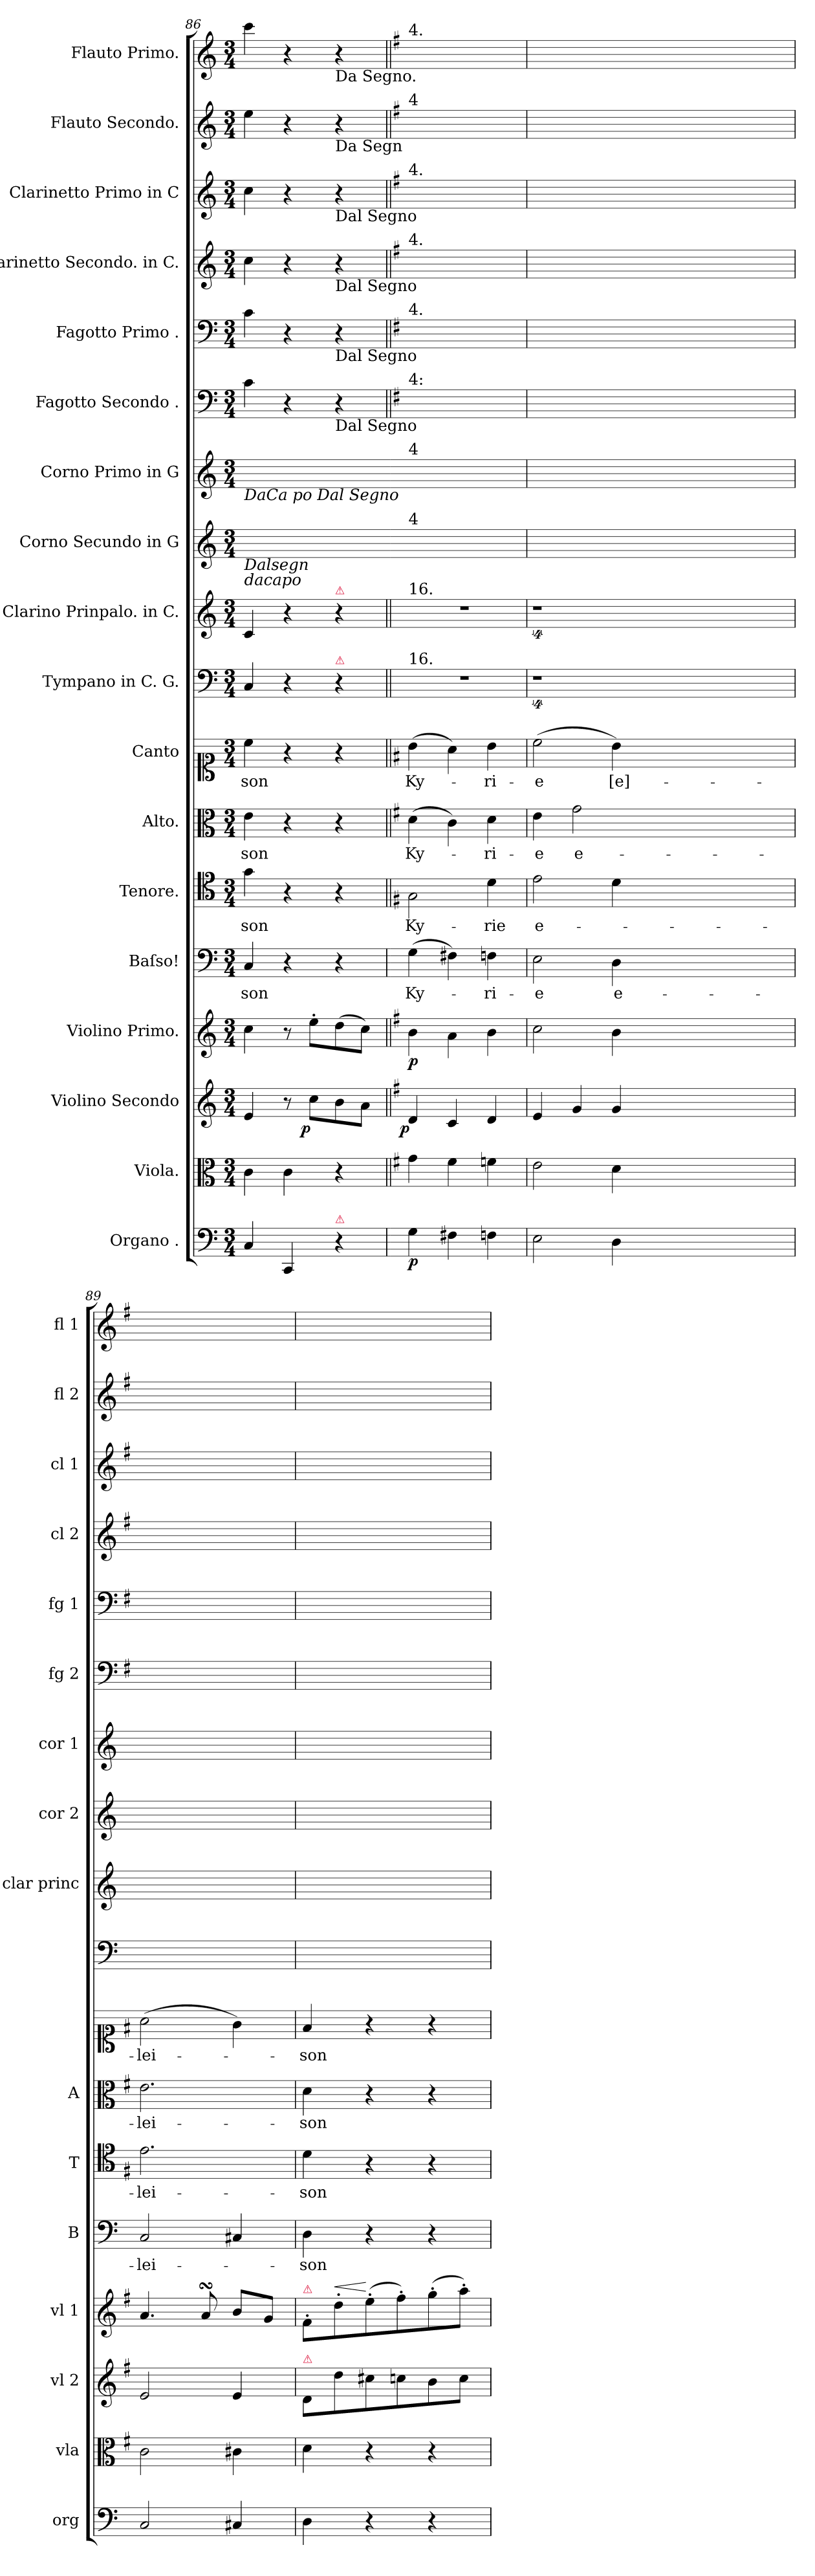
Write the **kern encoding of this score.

**kern	**dynam	**kern	**kern	**dynam	**kern	**dynam	**kern	**text	**kern	**text	**kern	**text	**kern	**text	**kern	**kern	**kern	**kern	**kern	**kern	**kern	**kern	**kern	**kern
*part18	*part18	*part17	*part16	*part16	*part15	*part15	*part14	*part14	*part13	*part13	*part12	*part12	*part11	*part11	*part10	*part9	*part8	*part7	*part6	*part5	*part4	*part3	*part2	*part1
*staff18	*staff18	*staff17	*staff16	*staff16	*staff15	*staff15	*staff14	*staff14	*staff13	*staff13	*staff12	*staff12	*staff11	*staff11	*staff10	*staff9	*staff8	*staff7	*staff6	*staff5	*staff4	*staff3	*staff2	*staff1
*I"Organo .	*	*I"Viola.	*I"Violino Secondo	*	*I"Violino Primo.	*	*I"Baſso!	*	*I"Tenore.	*	*I"Alto.	*	*I"Canto	*	*I"Tympano in C. G.	*I"Clarino Prinpalo. in C.	*I"Corno Secundo in G	*I"Corno Primo in G	*I"Fagotto Secondo .	*I"Fagotto Primo .	*I"Clarinetto Secondo. in C.	*I"Clarinetto Primo in C	*I"Flauto Secondo.	*I"Flauto Primo.
*I'org	*	*I'vla	*I'vl 2	*	*I'vl 1	*	*I'B	*	*I'T	*	*I'A	*	*	*	*	*I'clar princ	*I'cor 2	*I'cor 1	*I'fg 2	*I'fg 1	*I'cl 2	*I'cl 1	*I'fl 2	*I'fl 1
*clefF4	*	*clefC3	*clefG2	*	*clefG2	*	*clefF4	*	*clefC4	*	*clefC3	*	*clefC1	*	*clefF4	*clefG2	*clefG2	*clefG2	*clefF4	*clefF4	*clefG2	*clefG2	*clefG2	*clefG2
*	*	*	*	*	*	*	*	*	*	*	*	*	*	*	*	*	*ITrd3c5	*ITrd3c5	*	*	*	*	*	*
*k[]	*	*k[]	*k[]	*	*k[]	*	*k[]	*	*k[]	*	*k[]	*	*k[]	*	*k[]	*k[]	*k[f#]	*k[f#]	*k[]	*k[]	*k[]	*k[]	*k[]	*k[]
*C:	*	*C:	*C:	*	*C:	*	*C:	*	*C:	*	*C:	*	*C:	*	*	*	*	*	*C:	*C:	*C:	*C:	*C:	*C:
*M3/4	*	*M3/4	*M3/4	*	*M3/4	*	*M3/4	*	*M3/4	*	*M3/4	*	*M3/4	*	*M3/4	*M3/4	*M3/4	*M3/4	*M3/4	*M3/4	*M3/4	*M3/4	*M3/4	*M3/4
=86	=86	=86	=86	=86	=86	=86	=86	=86	=86	=86	=86	=86	=86	=86	=86	=86	=86	=86	=86	=86	=86	=86	=86	=86
!	!	!	!	!	!	!	!	!	!	!	!	!	!	!	!	!	!	!LO:TX:b:i:t=DaCa po Dal Segno	!	!	!	!	!	!
!	!	!	!	!	!	!	!	!	!	!	!	!	!	!	!	!	!LO:TX:b:i:t=Dalsegn\ndacapo	!	!	!	!	!	!	!
4C/	.	4c\	4e/	.	4cc\	.	4C/	-son	4g\	-son	4e\	-son	4cc\	-son	4C/	4c/	2.ryy	2.ryy	4c\	4c\	4cc\	4cc\	4ee\	4ccc\
4CC/	.	4c\	8r	.	8r	.	4r	.	4r	.	4r	.	4r	.	4r	4r	.	.	4r	4r	4r	4r	4r	4r
!	!	!	!	!LO:DY:rj	!	!	!	!	!	!	!	!	!	!	!	!	!	!	!	!	!	!	!	!
.	.	.	8cc\L	p	8ee'\L	.	.	.	.	.	.	.	.	.	.	.	.	.	.	.	.	.	.	.
!	!	!	!	!	!	!	!	!	!	!	!	!	!	!	!	!	!	!	!	!	!	!	!	!LO:TX:b:t=Da Segno.
!	!	!	!	!	!	!	!	!	!	!	!	!	!	!	!	!	!	!	!	!	!	!	!LO:TX:b:t=Da Segn	!
!	!	!	!	!	!	!	!	!	!	!	!	!	!	!	!	!	!	!	!	!	!	!LO:TX:b:t=Dal Segno	!	!
!	!	!	!	!	!	!	!	!	!	!	!	!	!	!	!	!	!	!	!	!	!LO:TX:b:t=Dal Segno	!	!	!
!	!	!	!	!	!	!	!	!	!	!	!	!	!	!	!	!	!	!	!	!LO:TX:b:t=Dal Segno	!	!	!	!
!	!	!	!	!	!	!	!	!	!	!	!	!	!	!	!	!	!	!	!LO:TX:b:t=Dal Segno	!	!	!	!	!
!	!	!	!	!	!	!	!	!	!	!	!	!	!	!	!	!LO:TX:a:color=crimson:t=⚠	!	!	!	!	!	!	!	!
!	!	!	!	!	!	!	!	!	!	!	!	!	!	!	!LO:TX:a:color=crimson:t=⚠	!	!	!	!	!	!	!	!	!
!LO:TX:a:color=crimson:t=⚠	!	!	!	!	!	!	!	!	!	!	!	!	!	!	!	!	!	!	!	!	!	!	!	!
4r	.	4r	8b\	.	(8dd\	.	4r	.	4r	.	4r	.	4r	.	4r	4r	.	.	4r	4r	4r	4r	4r	4r
.	.	.	8a\J	.	8cc\J)	.	.	.	.	.	.	.	.	.	.	.	.	.	.	.	.	.	.	.
=87	=87||	=87||	=87||	=87||	=87||	=87||	=87	=87||	=87||	=87||	=87||	=87||	=87||	=87||	=87||	=87||	=87||	=87||	=87||	=87||	=87||	=87||	=87||	=87||
*k[]	*	*k[f#]	*k[f#]	*	*k[f#]	*	*k[]	*	*k[f#]	*	*k[f#]	*	*k[f#]	*	*k[]	*k[]	*k[f#]	*k[f#]	*k[f#]	*k[f#]	*k[f#]	*k[f#]	*k[f#]	*k[f#]
!	!	!	!	!	!	!	!	!	!	!	!	!	!	!	!	!	!	!	!	!	!	!	!	!LO:TX:a:t=4.
!	!	!	!	!	!	!	!	!	!	!	!	!	!	!	!	!	!	!	!	!	!	!	!LO:TX:a:t=4	!
!	!	!	!	!	!	!	!	!	!	!	!	!	!	!	!	!	!	!	!	!	!	!LO:TX:a:t=4.	!	!
!	!	!	!	!	!	!	!	!	!	!	!	!	!	!	!	!	!	!	!	!	!LO:TX:a:t=4.	!	!	!
!	!	!	!	!	!	!	!	!	!	!	!	!	!	!	!	!	!	!	!	!LO:TX:a:t=4.	!	!	!	!
!	!	!	!	!	!	!	!	!	!	!	!	!	!	!	!	!	!	!	!LO:TX:a:t=4&colon;	!	!	!	!	!
!	!	!	!	!	!	!	!	!	!	!	!	!	!	!	!	!	!	!LO:TX:a:t=4	!	!	!	!	!	!
!	!	!	!	!	!	!	!	!	!	!	!	!	!	!	!	!	!LO:TX:a:t=4	!	!	!	!	!	!	!
!	!	!	!	!	!	!	!	!	!	!	!	!	!	!	!	!LO:TX:a:t=16.	!	!	!	!	!	!	!	!
!	!	!	!	!	!	!	!	!	!	!	!	!	!	!	!LO:TX:a:t=16.	!	!	!	!	!	!	!	!	!
!	!	!	!	!LO:DY:rj	!	!LO:DY:b	!	!	!	!	!	!	!	!	!	!	!	!	!	!	!	!	!	!
4G\	p	4g\	4d/	p	4b\	p	(4G\	Ky-	2G\	Ky-	(4d\	Ky-	(4b\	Ky-	2.r	2.r	2.ryy	2.ryy	2.ryy	2.ryy	2.ryy	2.ryy	2.ryy	2.ryy
4F#X\	.	4f#\	4c/	.	4a\	.	4F#X\)	.	.	.	4c\)	.	4a\)	.	.	.	.	.	.	.	.	.	.	.
4Fn\	.	4fn\	4d/	.	4b\	.	4Fn\	-ri-	4d\	-rie	4d\	-ri-	4b\	-ri-	.	.	.	.	.	.	.	.	.	.
=88	=88	=88	=88	=88	=88	=88	=88	=88	=88	=88	=88	=88	=88	=88	=88	=88	=88	=88	=88	=88	=88	=88	=88	=88
2E\	.	2e\	4e/	.	2cc\	.	2E\	-e	2e\	e-	4e\	-e	(2cc\	-e	4%9r	4%9r	0ryy	0ryy	0ryy	0ryy	0ryy	0ryy	0ryy	0ryy
.	.	.	4g/	.	.	.	.	.	.	.	2g\	e-	.	.	.	.	.	.	.	.	.	.	.	.
4D\	.	4d\	4g/	.	4b\	.	4D\	e-	4d\	.	.	.	4b\)	[e]-	.	.	.	.	.	.	.	.	.	.
1.ryy	.	1.ryy	1.ryy	.	1.ryy	.	1.ryy	.	1.ryy	.	1.ryy	.	1.ryy	.	.	.	.	.	.	.	.	.	.	.
.	.	.	.	.	.	.	.	.	.	.	.	.	.	.	.	.	4ryy	4ryy	4ryy	4ryy	4ryy	4ryy	4ryy	4ryy
=89	=89	=89	=89	=89	=89	=89	=89	=89	=89	=89	=89	=89	=89	=89	=89	=89	=89	=89	=89	=89	=89	=89	=89	=89
2C/	.	2c\	2e/	.	4.a/	.	2C/	-lei-	2.e\	-lei-	2.e\	-lei-	(2a\	-lei-	2.ryy	2.ryy	2.ryy	2.ryy	2.ryy	2.ryy	2.ryy	2.ryy	2.ryy	2.ryy
.	.	.	.	.	8asSSS/	.	.	.	.	.	.	.	.	.	.	.	.	.	.	.	.	.	.	.
4C#X/	.	4c#X\	4e/	.	8b/L	.	4C#X/	.	.	.	.	.	4g\)	.	.	.	.	.	.	.	.	.	.	.
.	.	.	.	.	8g/J	.	.	.	.	.	.	.	.	.	.	.	.	.	.	.	.	.	.	.
=90	=90	=90	=90	=90	=90	=90	=90	=90	=90	=90	=90	=90	=90	=90	=90	=90	=90	=90	=90	=90	=90	=90	=90	=90
!	!	!	!	!	!LO:TX:a:color=crimson:t=⚠	!	!	!	!	!	!	!	!	!	!	!	!	!	!	!	!	!	!	!
!	!	!	!LO:TX:a:color=crimson:t=⚠	!	!	!	!	!	!	!	!	!	!	!	!	!	!	!	!	!	!	!	!	!
4D\	.	4d\	8d/L	.	8f#'/L	.	4D\	-son	4d\	-son	4d\	-son	4f#/	-son	2.ryy	2.ryy	2.ryy	2.ryy	2.ryy	2.ryy	2.ryy	2.ryy	2.ryy	2.ryy
!	!	!	!	!	!	!LO:HP:a	!	!	!	!	!	!	!	!	!	!	!	!	!	!	!	!	!	!
.	.	.	8dd\	.	8dd'\	<	.	.	.	.	.	.	.	.	.	.	.	.	.	.	.	.	.	.
4r	.	4r	8cc#X\	.	(8ee'\	[	4r	.	4r	.	4r	.	4r	.	.	.	.	.	.	.	.	.	.	.
.	.	.	8ccn\	.	8ff#'\)	.	.	.	.	.	.	.	.	.	.	.	.	.	.	.	.	.	.	.
4r	.	4r	8b\	.	(8gg'\	.	4r	.	4r	.	4r	.	4r	.	.	.	.	.	.	.	.	.	.	.
.	.	.	8cc\J	.	8aa'\J)	.	.	.	.	.	.	.	.	.	.	.	.	.	.	.	.	.	.	.
=	=	=	=	=	=	=	=	=	=	=	=	=	=	=	=	=	=	=	=	=	=	=	=	=
*-	*-	*-	*-	*-	*-	*-	*-	*-	*-	*-	*-	*-	*-	*-	*-	*-	*-	*-	*-	*-	*-	*-	*-	*-
